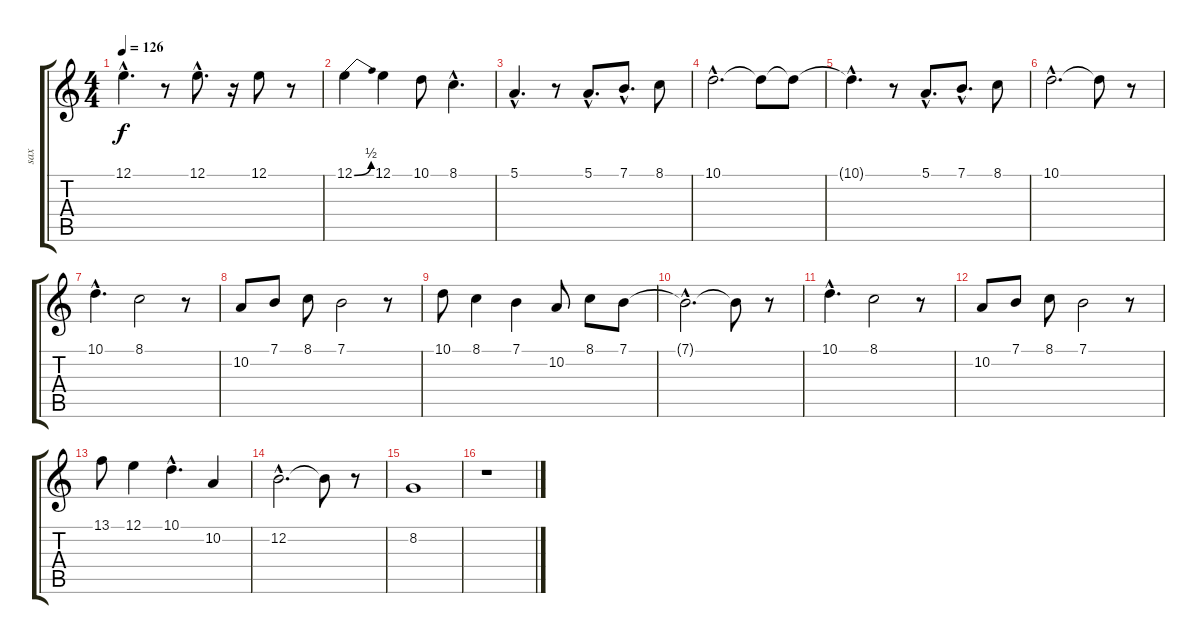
\track ("sax" "sax") {instrument altosax}
\staff {score tabs}
\tuning (E4 B3 G3 D3 A2 E2) {hide}
\ts (4 4)
\tempo 126
\clef g2
\ks c
12.1{hac}.4{d dy f} r.8 12.1{hac}.8{d} r.16 12.1.8 r.8 |
12.1{be (bend 0 0 60 2)}.4 12.1.4 10.1.8 8.1{hac}.4{d} |
5.1{hac}.4{d} r.8 5.1{hac}.8{d} 7.1{hac}.8{d} 8.1.8 |
10.1{hac}.2{d} 10.1{t}.8 10.1{t}.8 |
10.1{hac t}.4{d} r.8 5.1{hac}.8{d} 7.1{hac}.8{d} 8.1.8 |
10.1{hac}.2{d} 10.1{t}.8 r.8 |
10.1{hac}.4{d} 8.1.2 r.8 |
10.2.8 7.1.8 8.1.8 7.1.2 r.8 |
10.1.8 8.1.4 7.1.4 10.2.8 8.1.8 7.1.8 |
7.1{hac t}.2{d} 7.1{t}.8 r.8 |
10.1{hac}.4{d} 8.1.2 r.8 |
10.2.8 7.1.8 8.1.8 7.1.2 r.8 |
13.1.8 12.1.4 10.1{hac}.4{d} 10.2.4 |
12.2{hac}.2{d} 12.2{t}.8 r.8 |
8.2.1 |
r.1
